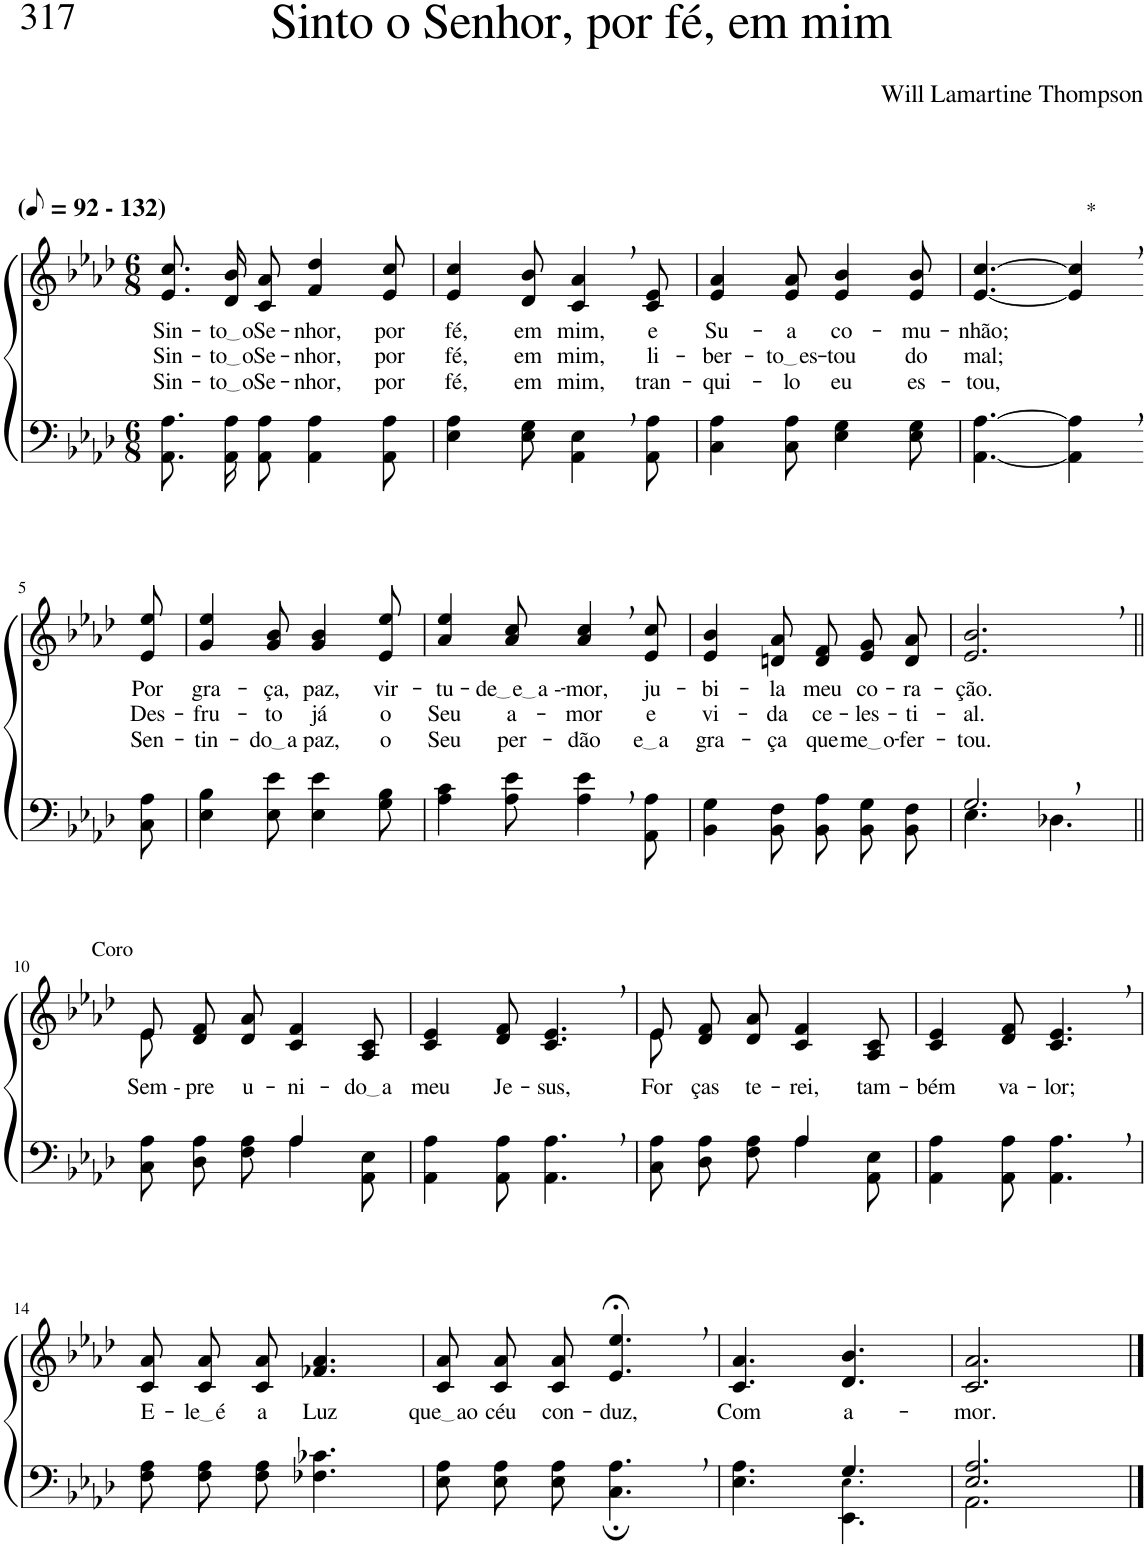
**kern	**kern	**text	**text	**text
*part2	*part1	*part1	*part1	*part1
*staff2	*staff1	*staff1	*staff1	*staff1
*I"Parte III e IV	*I"Parte I e II	*	*	*
*clefF4	*clefG2	*	*	*
*k[b-e-a-d-]	*k[b-e-a-d-]	*	*	*
*M6/8	*M6/8	*	*	*
*MM46	*MM46	*	*	*
=1	=1	=1	=1	=1
!	!LO:TX:a:B:t=(	!	!	!
!	!LO:TX:a:B:t=- 132)	!	!	!
!	!	!LO:LY:b	!LO:LY:b	!LO:LY:b
8.AA-\ 8.A-\L	8.e-/ 8.cc/L	Sin-	Sin-	Sin-
!	!	!LO:LY:b	!LO:LY:b	!LO:LY:b
16AA-\ 16A-\K	16d-/ 16b-/K	to o	to o	to o
!	!	!LO:LY:b	!LO:LY:b	!LO:LY:b
8AA-\ 8A-\J	8c/ 8a-/J	Se-	Se-	Se-
!	!	!LO:LY:b	!LO:LY:b	!LO:LY:b
4AA-\ 4A-\	4f/ 4dd-/	-nhor,	-nhor,	-nhor,
!	!	!LO:LY:b	!LO:LY:b	!LO:LY:b
8AA-\ 8A-\	8e-/ 8cc/	por	por	por
=2	=2	=2	=2	=2
!	!	!LO:LY:b	!LO:LY:b	!LO:LY:b
4E-\ 4A-\	4e-/ 4cc/	fé,	fé,	fé,
!	!	!LO:LY:b	!LO:LY:b	!LO:LY:b
8E-\ 8G\	8d-/ 8b-/	em	em	em
!	!	!LO:LY:b	!LO:LY:b	!LO:LY:b
4AA-\, 4E-\,	4c/, 4a-/,	mim,	mim,	mim,
!	!	!LO:LY:b	!LO:LY:b	!LO:LY:b
8AA-\ 8A-\	8c/ 8e-/	e	li-	tran-
=3	=3	=3	=3	=3
!	!	!LO:LY:b	!LO:LY:b	!LO:LY:b
4C\ 4A-\	4e-/ 4a-/	Su-	-ber-	-qui-
!	!	!LO:LY:b	!LO:LY:b	!LO:LY:b
8C\ 8A-\	8e-/ 8a-/	-a	to es	-lo
!	!	!LO:LY:b	!LO:LY:b	!LO:LY:b
4E-\ 4G\	4e-/ 4b-/	co-	-tou	eu
!	!	!LO:LY:b	!LO:LY:b	!LO:LY:b
8E-\ 8G\	8e-/ 8b-/	-mu-	do	es-
=4	=4	=4	=4	=4
!	!	!LO:LY:b	!LO:LY:b	!LO:LY:b
[4.AA-\ [4.A-\	[4.e-/ [4.cc/	-nhão;	mal;	-tou,
!	!LO:TX:a:t=*	!	!	!
4AA-\], 4A-\],	4e-/], 4cc/],	.	.	.
!!LO:LB:g=z
=5-	=5-	=5-	=5-	=5-
!	!	!LO:LY:b	!LO:LY:b	!LO:LY:b
8C\ 8A-\	8e-/ 8ee-/	Por	Des-	Sen-
=6	=6	=6	=6	=6
!	!	!LO:LY:b	!LO:LY:b	!LO:LY:b
4E-\ 4B-\	4g/ 4ee-/	gra-	-fru-	-tin-
!	!	!LO:LY:b	!LO:LY:b	!LO:LY:b
8E-\ 8e-\	8g/ 8b-/	-ça,	-to	do a
!	!	!LO:LY:b	!LO:LY:b	!LO:LY:b
4E-\ 4e-\	4g/ 4b-/	paz,	já	paz,
!	!	!LO:LY:b	!LO:LY:b	!LO:LY:b
8G\ 8B-\	8e-/ 8ee-/	vir-	o	o
=7	=7	=7	=7	=7
!	!	!LO:LY:b	!LO:LY:b	!LO:LY:b
4A-\ 4c\	4a-/ 4ee-/	-tu-	Seu	Seu
!	!	!LO:LY:b	!LO:LY:b	!LO:LY:b
8A-\ 8e-\	8a-/ 8cc/	de e a -	a-	per-
!	!	!LO:LY:b	!LO:LY:b	!LO:LY:b
4A-\, 4e-\,	4a-/, 4cc/,	-mor,	-mor	-dão
!	!	!LO:LY:b	!LO:LY:b	!LO:LY:b
8AA-\ 8A-\	8e-/ 8cc/	ju-	e	e a
=8	=8	=8	=8	=8
!	!	!LO:LY:b	!LO:LY:b	!LO:LY:b
4BB-\ 4G\	4e-/ 4b-/	-bi-	vi-	gra-
!	!	!LO:LY:b	!LO:LY:b	!LO:LY:b
8BB-\ 8F\	8dn/ 8a-/	-la	-da	-ça
!	!	!LO:LY:b	!LO:LY:b	!LO:LY:b
8BB-\ 8A-\L	8d/ 8f/L	meu	ce-	que
!	!	!LO:LY:b	!LO:LY:b	!LO:LY:b
8BB-\ 8G\	8e-/ 8g/	co-	-les-	me o
!	!	!LO:LY:b	!LO:LY:b	!LO:LY:b
8BB-\ 8F\J	8d/ 8a-/J	-ra-	-ti-	-fer-
=9	=9	=9	=9	=9
*^	*	*	*	*
!	!	!	!LO:LY:b	!LO:LY:b	!LO:LY:b
2.G,/	4.E-\	2.e-/, 2.b-/,	-ção.	-al.	-tou.
.	4.D-X\	.	.	.	.
!!LO:LB:g=z
=10||	=10||	=10||	=10||	=10||	=10||
!	!	!LO:TX:a:t=Coro	!	!	!
!	!	!	!LO:LY:b	!	!
*	*	*^	*	*	*
4.ryy	8C\ 8A-\L	8e-\	8e-/L	Sem --	.	.
!	!	!	!	!LO:LY:b	!	!
.	8D-\ 8A-\	2ryy	8d-/ 8f/	-pre	.	.
!	!	!	!	!LO:LY:b	!	!
.	8F\ 8A-\J	.	8d-/ 8a-/J	u-	.	.
!	!	!	!	!LO:LY:b	!	!
4A-/	4A-\	.	4c/ 4f/	-ni-	.	.
!	!	!	!	!LO:LY:b	!	!
8ryy	8AA-\ 8E-\	8ryy	8A-/ 8c/	do a	.	.
=11	=11	=11	=11	=11	=11	=11
!	!	!	!	!LO:LY:b	!	!
*v	*v	*	*	*	*	*
*	*v	*v	*	*	*
4AA-\ 4A-\	4c/ 4e-/	-meu	.	.
!	!	!LO:LY:b	!	!
8AA-\ 8A-\	8d-/ 8f/	Je-	.	.
!	!	!LO:LY:b	!	!
4.AA-\, 4.A-\,	4.c/, 4.e-/,	-sus,	.	.
=12	=12	=12	=12	=12
*^	*	*	*	*
!	!	!	!LO:LY:b	!	!
*	*	*^	*	*	*
4.ryy	8C\ 8A-\L	8e-\	8e-/L	For-	.	.
!	!	!	!	!LO:LY:b	!	!
.	8D-\ 8A-\	2ryy	8d-/ 8f/	-ças	.	.
!	!	!	!	!LO:LY:b	!	!
.	8F\ 8A-\J	.	8d-/ 8a-/J	te-	.	.
!	!	!	!	!LO:LY:b	!	!
4A-/	4A-\	.	4c/ 4f/	-rei,	.	.
!	!	!	!	!LO:LY:b	!	!
8ryy	8AA-\ 8E-\	8ryy	8A-/ 8c/	tam-	.	.
=13	=13	=13	=13	=13	=13	=13
!	!	!	!	!LO:LY:b	!	!
*v	*v	*	*	*	*	*
*	*v	*v	*	*	*
4AA-\ 4A-\	4c/ 4e-/	-bém	.	.
!	!	!LO:LY:b	!	!
8AA-\ 8A-\	8d-/ 8f/	va-	.	.
!	!	!LO:LY:b	!	!
4.AA-\, 4.A-\,	4.c/, 4.e-/,	-lor;	.	.
!!LO:LB:g=z
=14	=14	=14	=14	=14
!	!	!LO:LY:b	!	!
8F\ 8A-\L	8c/ 8a-/L	E-	.	.
!	!	!LO:LY:b	!	!
8F\ 8A-\	8c/ 8a-/	le é	.	.
!	!	!LO:LY:b	!	!
8F\ 8A-\J	8c/ 8a-/J	a	.	.
!	!	!LO:LY:b	!	!
4.F-X\ 4.c-X\	4.f-X/ 4.a-/	Luz	.	.
=15	=15	=15	=15	=15
!	!	!LO:LY:b	!	!
8E-\ 8A-\L	8c/ 8a-/L	que ao	.	.
!	!	!LO:LY:b	!	!
8E-\ 8A-\	8c/ 8a-/	céu	.	.
!	!	!LO:LY:b	!	!
8E-\ 8A-\J	8c/ 8a-/J	con-	.	.
!	!	!LO:LY:b	!	!
4.C\;, 4.A-\;,	4.e-/;<, 4.ee-/;<,	-duz,	.	.
=16	=16	=16	=16	=16
*^	*	*	*	*
!	!	!	!LO:LY:b	!	!
4.ryy	4.E-\ 4.A-\	4.c/ 4.a-/	Com	.	.
!	!	!	!LO:LY:b	!	!
4.G/	4.EE-\ 4.E-!\	4.d-/ 4.b-/	a-	.	.
=17	=17	=17	=17	=17	=17
!	!	!	!LO:LY:b	!	!
2.E-/ 2.A-/	2.AA-\	2.c/ 2.a-/	-mor.	.	.
*v	*v	*	*	*	*
==	==	==	==	==
*-	*-	*-	*-	*-
